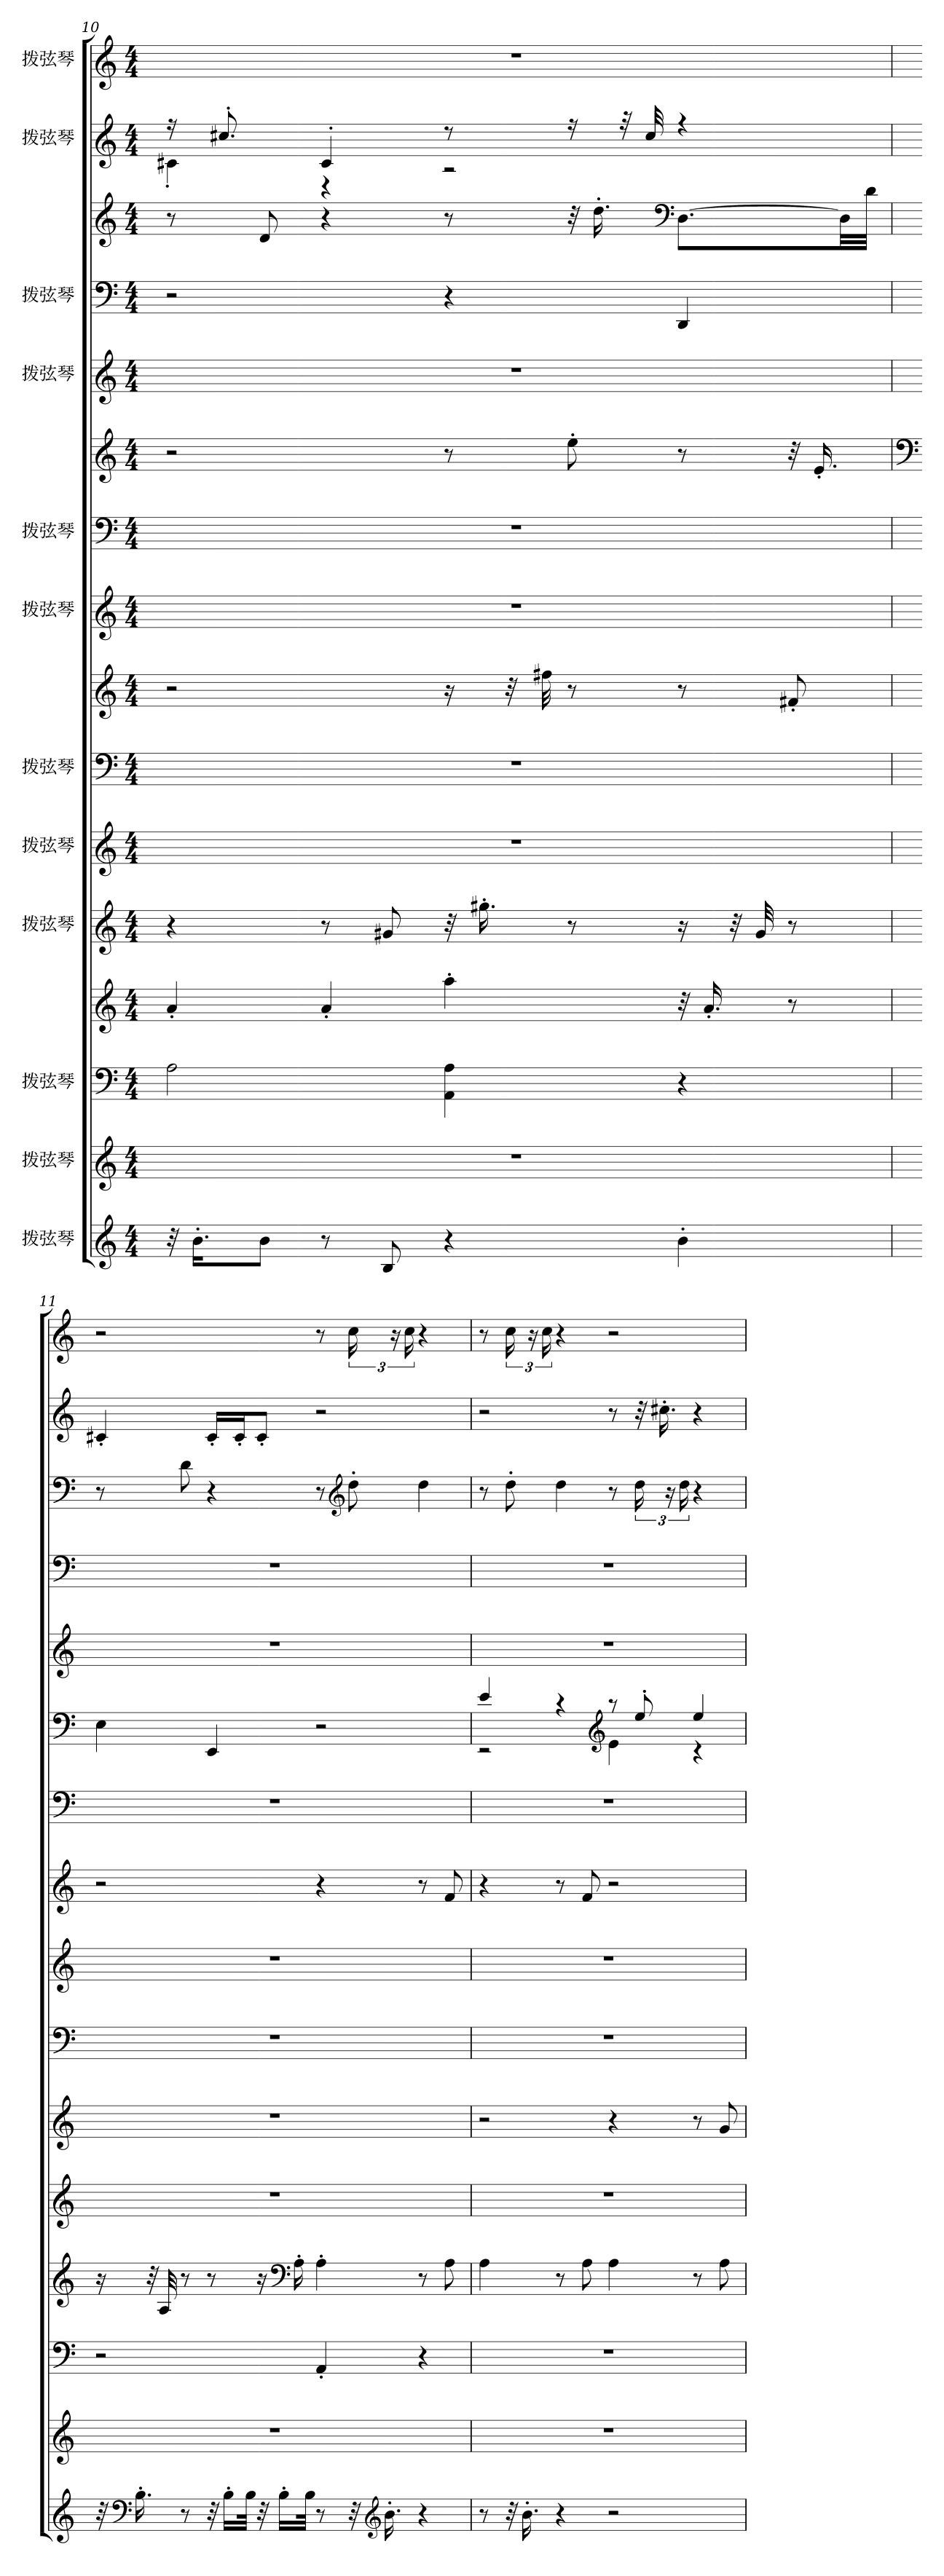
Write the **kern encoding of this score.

**kern	**kern	**kern	**kern	**kern	**kern	**kern	**kern	**kern	**kern	**kern	**kern	**kern	**kern	**kern	**kern
*part12	*part11	*part10	*part10	*part9	*part8	*part7	*part7	*part6	*part5	*part5	*part4	*part3	*part3	*part2	*part1
*staff16	*staff15	*staff14	*staff13	*staff12	*staff11	*staff10	*staff9	*staff8	*staff7	*staff6	*staff5	*staff4	*staff3	*staff2	*staff1
*I"拨弦琴	*I"拨弦琴	*I"拨弦琴	*	*I"拨弦琴	*I"拨弦琴	*I"拨弦琴	*	*I"拨弦琴	*I"拨弦琴	*	*I"拨弦琴	*I"拨弦琴	*	*I"拨弦琴	*I"拨弦琴
*clefG2	*clefG2	*clefF4	*clefG2	*clefG2	*clefG2	*clefF4	*clefG2	*clefG2	*clefF4	*clefG2	*clefG2	*clefF4	*clefG2	*clefG2	*clefG2
*k[]	*k[]	*k[]	*k[]	*k[]	*k[]	*k[]	*k[]	*k[]	*k[]	*k[]	*k[]	*k[]	*k[]	*k[]	*k[]
*M4/4	*M4/4	*M4/4	*M4/4	*M4/4	*M4/4	*M4/4	*M4/4	*M4/4	*M4/4	*M4/4	*M4/4	*M4/4	*M4/4	*M4/4	*M4/4
=10	=10	=10	=10	=10	=10	=10	=10	=10	=10	=10	=10	=10	=10	=10	=10
*	*	*	*	*	*	*	*	*	*	*	*	*	*	*^	*
32r	1r	2A\	4a'/	4r	1r	1r	2r	1r	1r	2r	1r	2r	8r	16r	4c#X'\	1r
16.b'\KL	.	.	.	.	.	.	.	.	.	.	.	.	.	.	.	.
.	.	.	.	.	.	.	.	.	.	.	.	.	.	8.cc#X'/	.	.
8b\J	.	.	.	.	.	.	.	.	.	.	.	.	8d/	.	.	.
8r	.	.	4a'/	8r	.	.	.	.	.	.	.	.	4r	4c#'/	4r	.
8B/	.	.	.	8g#X/	.	.	.	.	.	.	.	.	.	.	.	.
4r	.	4AA\ 4A\	4aa'\	32r	.	.	16r	.	.	8r	.	4r	8r	8r	2r	.
.	.	.	.	16.gg#X'\	.	.	.	.	.	.	.	.	.	.	.	.
.	.	.	.	.	.	.	32r	.	.	.	.	.	.	.	.	.
.	.	.	.	.	.	.	32ff#X\	.	.	.	.	.	.	.	.	.
.	.	.	.	8r	.	.	8r	.	.	8ee'\	.	.	32r	16r	.	.
.	.	.	.	.	.	.	.	.	.	.	.	.	16.dd'\	.	.	.
.	.	.	.	.	.	.	.	.	.	.	.	.	.	32r	.	.
.	.	.	.	.	.	.	.	.	.	.	.	.	.	32cc#/	.	.
*	*	*	*	*	*	*	*	*	*	*	*	*	*clefF4	*	*	*
4b'\	.	4r	32r	16r	.	.	8r	.	.	8r	.	4DD/	[8.D\L	4r	.	.
.	.	.	16.a'/	.	.	.	.	.	.	.	.	.	.	.	.	.
.	.	.	.	32r	.	.	.	.	.	.	.	.	.	.	.	.
.	.	.	.	32g#/	.	.	.	.	.	.	.	.	.	.	.	.
.	.	.	8r	8r	.	.	8f#X'/	.	.	32r	.	.	.	.	.	.
.	.	.	.	.	.	.	.	.	.	16.e'/	.	.	.	.	.	.
.	.	.	.	.	.	.	.	.	.	.	.	.	32D\LL]	.	.	.
.	.	.	.	.	.	.	.	.	.	.	.	.	32d\JJJ	.	.	.
*	*	*	*	*	*	*	*	*	*	*	*	*	*	*v	*v	*
!!LO:PB:g=z
=11	=11	=11	=11	=11	=11	=11	=11	=11	=11	=11	=11	=11	=11	=11	=11
*	*	*	*	*	*	*	*	*	*	*clefF4	*	*	*	*	*
32r	1r	2r	16r	1r	1r	1r	1r	2r	1r	4E\	1r	1r	8r	4c#X'/	2r
*clefF4	*	*	*	*	*	*	*	*	*	*	*	*	*	*	*
16.B'\	.	.	.	.	.	.	.	.	.	.	.	.	.	.	.
.	.	.	32r	.	.	.	.	.	.	.	.	.	.	.	.
.	.	.	32A/	.	.	.	.	.	.	.	.	.	.	.	.
8r	.	.	8r	.	.	.	.	.	.	.	.	.	8d\	.	.
32r	.	.	8r	.	.	.	.	.	.	4EE/	.	.	4r	16c#'/LL	.
16B'\LL	.	.	.	.	.	.	.	.	.	.	.	.	.	.	.
.	.	.	.	.	.	.	.	.	.	.	.	.	.	16c#'/J	.
32B\JJk	.	.	.	.	.	.	.	.	.	.	.	.	.	.	.
32r	.	.	16r	.	.	.	.	.	.	.	.	.	.	8c#'/J	.
16B'\LL	.	.	.	.	.	.	.	.	.	.	.	.	.	.	.
*	*	*	*clefF4	*	*	*	*	*	*	*	*	*	*	*	*
.	.	.	16A'\	.	.	.	.	.	.	.	.	.	.	.	.
32B\JJk	.	.	.	.	.	.	.	.	.	.	.	.	.	.	.
8r	.	4AA'/	4A'\	.	.	.	.	4r	.	2r	.	.	8r	2r	8r
*	*	*	*	*	*	*	*	*	*	*	*	*	*clefG2	*	*
32r	.	.	.	.	.	.	.	.	.	.	.	.	8dd'\	.	24cc\
*clefG2	*	*	*	*	*	*	*	*	*	*	*	*	*	*	*
16.b'\	.	.	.	.	.	.	.	.	.	.	.	.	.	.	.
.	.	.	.	.	.	.	.	.	.	.	.	.	.	.	24r
.	.	.	.	.	.	.	.	.	.	.	.	.	.	.	24cc\
4r	.	4r	8r	.	.	.	.	8r	.	.	.	.	4dd\	.	4r
.	.	.	8A\	.	.	.	.	8f/	.	.	.	.	.	.	.
=12	=12	=12	=12	=12	=12	=12	=12	=12	=12	=12	=12	=12	=12	=12	=12
*	*	*	*	*	*	*	*	*	*	*^	*	*	*	*	*
8r	1r	1r	4A\	1r	2r	1r	1r	4r	1r	4e/	2r	1r	1r	8r	2r	8r
32r	.	.	.	.	.	.	.	.	.	.	.	.	.	8dd'\	.	24cc\
16.b'\	.	.	.	.	.	.	.	.	.	.	.	.	.	.	.	.
.	.	.	.	.	.	.	.	.	.	.	.	.	.	.	.	24r
.	.	.	.	.	.	.	.	.	.	.	.	.	.	.	.	24cc\
4r	.	.	8r	.	.	.	.	8r	.	4r	.	.	.	4dd\	.	4r
.	.	.	8A\	.	.	.	.	8f/	.	.	.	.	.	.	.	.
*	*	*	*	*	*	*	*	*	*	*clefG2	*	*	*	*	*	*
2r	.	.	4A\	.	4r	.	.	2r	.	8r	4e\	.	.	8r	8r	2r
.	.	.	.	.	.	.	.	.	.	8ee'/	.	.	.	24dd\	32r	.
.	.	.	.	.	.	.	.	.	.	.	.	.	.	.	16.cc#X'\	.
.	.	.	.	.	.	.	.	.	.	.	.	.	.	24r	.	.
.	.	.	.	.	.	.	.	.	.	.	.	.	.	24dd\	.	.
.	.	.	8r	.	8r	.	.	.	.	4ee/	4r	.	.	4r	4r	.
.	.	.	8A\	.	8g/	.	.	.	.	.	.	.	.	.	.	.
*	*	*	*	*	*	*	*	*	*	*v	*v	*	*	*	*	*
=	=	=	=	=	=	=	=	=	=	=	=	=	=	=	=
*-	*-	*-	*-	*-	*-	*-	*-	*-	*-	*-	*-	*-	*-	*-	*-
